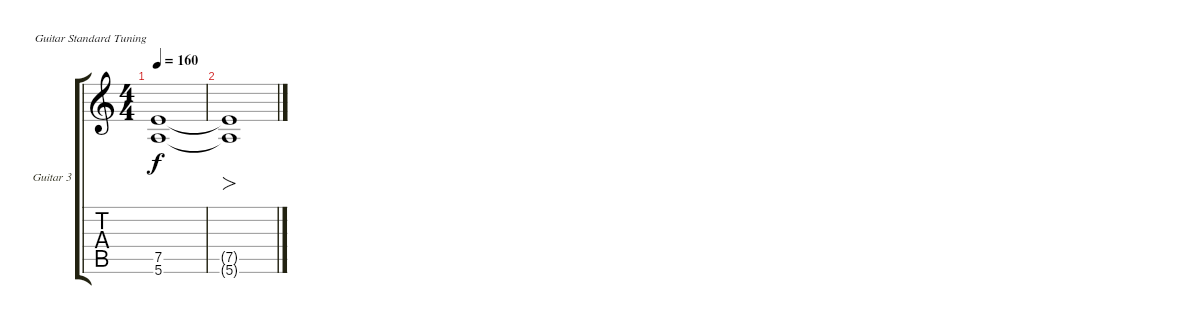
\defaultSystemsLayout 4
\bracketExtendMode groupsimilarinstruments
\firstSystemTrackNameOrientation horizontal
\otherSystemsTrackNameOrientation horizontal
\track ("Guitar 3" "Guitar 3") {instrument distortionguitar}
\staff {score tabs}
\tuning (E4 B3 G3 D3 A2 E2)
\ts (4 4)
\tempo 160
\clef g2
\ks aminor
(5.6{t} 7.5{t}).1{dy f} |
(5.6{t} 7.5{t}).1{fo}
